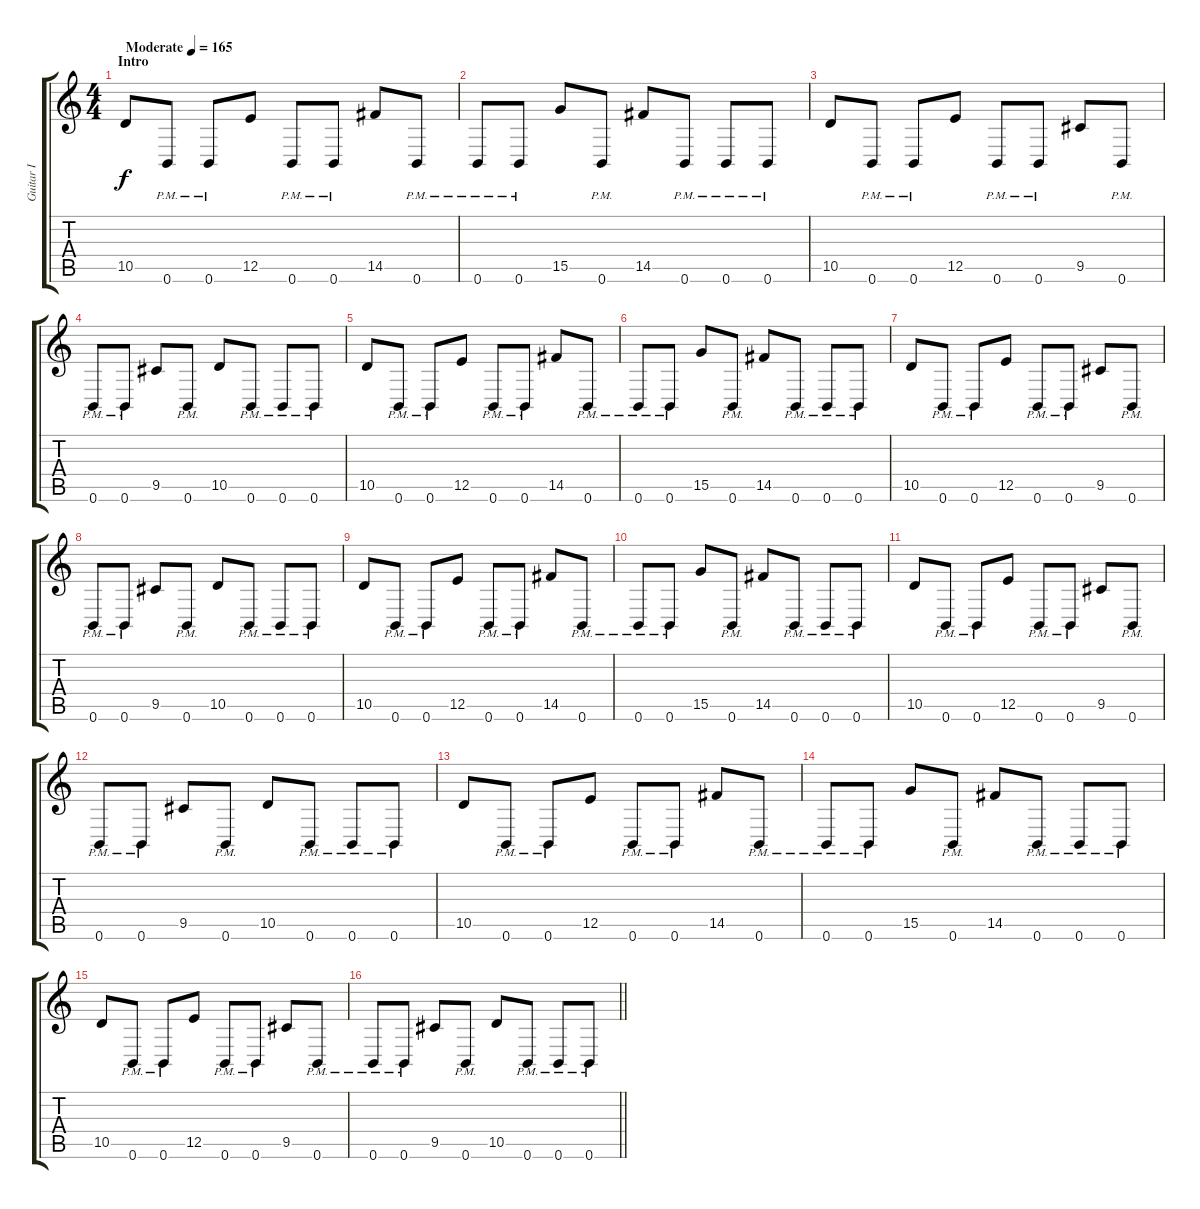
\track ("Guitar I" "Guitar I") {instrument distortionguitar}
\staff {score tabs}
\tuning (B3 Gb3 D3 A2 E2 B1) {hide}
\ts (4 4)
\section ("" "Intro")
\tempo (165 "Moderate")
\clef g2
\ks c
10.5.8{dy f instrument distortionguitar} 0.6{pm}.8 0.6{pm}.8 12.5.8 0.6{pm}.8 0.6{pm}.8 14.5.8 0.6{pm}.8 |
0.6{pm}.8 0.6{pm}.8 15.5.8 0.6{pm}.8 14.5.8 0.6{pm}.8 0.6{pm}.8 0.6{pm}.8 |
10.5.8 0.6{pm}.8 0.6{pm}.8 12.5.8 0.6{pm}.8 0.6{pm}.8 9.5.8 0.6{pm}.8 |
0.6{pm}.8 0.6{pm}.8 9.5.8 0.6{pm}.8 10.5.8 0.6{pm}.8 0.6{pm}.8 0.6{pm}.8 |
10.5.8 0.6{pm}.8 0.6{pm}.8 12.5.8 0.6{pm}.8 0.6{pm}.8 14.5.8 0.6{pm}.8 |
0.6{pm}.8 0.6{pm}.8 15.5.8 0.6{pm}.8 14.5.8 0.6{pm}.8 0.6{pm}.8 0.6{pm}.8 |
10.5.8 0.6{pm}.8 0.6{pm}.8 12.5.8 0.6{pm}.8 0.6{pm}.8 9.5.8 0.6{pm}.8 |
0.6{pm}.8 0.6{pm}.8 9.5.8 0.6{pm}.8 10.5.8 0.6{pm}.8 0.6{pm}.8 0.6{pm}.8 |
10.5.8 0.6{pm}.8 0.6{pm}.8 12.5.8 0.6{pm}.8 0.6{pm}.8 14.5.8 0.6{pm}.8 |
0.6{pm}.8 0.6{pm}.8 15.5.8 0.6{pm}.8 14.5.8 0.6{pm}.8 0.6{pm}.8 0.6{pm}.8 |
10.5.8 0.6{pm}.8 0.6{pm}.8 12.5.8 0.6{pm}.8 0.6{pm}.8 9.5.8 0.6{pm}.8 |
0.6{pm}.8 0.6{pm}.8 9.5.8 0.6{pm}.8 10.5.8 0.6{pm}.8 0.6{pm}.8 0.6{pm}.8 |
10.5.8 0.6{pm}.8 0.6{pm}.8 12.5.8 0.6{pm}.8 0.6{pm}.8 14.5.8 0.6{pm}.8 |
0.6{pm}.8 0.6{pm}.8 15.5.8 0.6{pm}.8 14.5.8 0.6{pm}.8 0.6{pm}.8 0.6{pm}.8 |
10.5.8 0.6{pm}.8 0.6{pm}.8 12.5.8 0.6{pm}.8 0.6{pm}.8 9.5.8 0.6{pm}.8 |
\barLineRight lightlight
0.6{pm}.8 0.6{pm}.8 9.5.8 0.6{pm}.8 10.5.8 0.6{pm}.8 0.6{pm}.8 0.6{pm}.8
